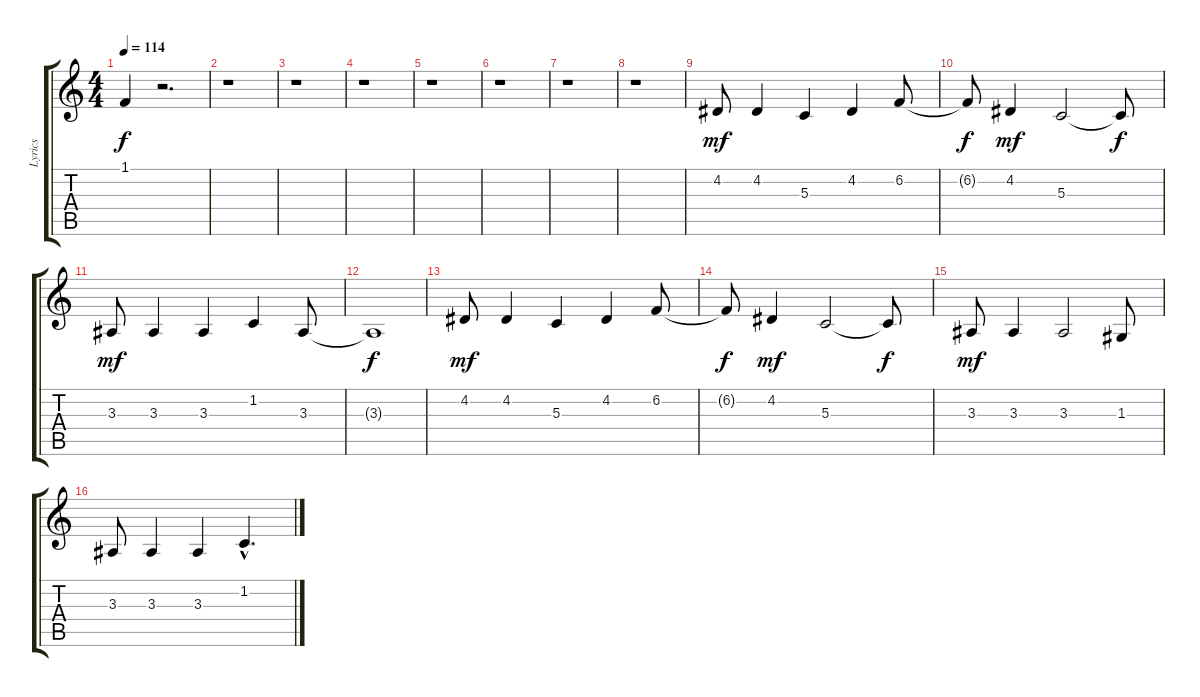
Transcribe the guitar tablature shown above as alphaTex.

\track ("Lyrics" "Lyrics") {instrument lead2sawtooth}
\staff {score tabs}
\tuning (E4 B3 G3 D3 A2 E2) {hide}
\ts (4 4)
\tempo 114
\clef g2
\ks c
1.1{t}.4{dy f} r.2{d} |
r.1 |
r.1 |
r.1 |
r.1 |
r.1 |
r.1 |
r.1 |
4.2.8{dy mf} 4.2.4 5.3.4 4.2.4 6.2.8 |
6.2{t}.8{dy f} 4.2.4{dy mf} 5.3.2 5.3{t}.8{dy f} |
3.3.8{dy mf} 3.3.4 3.3.4 1.2.4 3.3.8 |
3.3{t}.1{dy f} |
4.2.8{dy mf} 4.2.4 5.3.4 4.2.4 6.2.8 |
6.2{t}.8{dy f} 4.2.4{dy mf} 5.3.2 5.3{t}.8{dy f} |
3.3.8{dy mf} 3.3.4 3.3.2 1.3.8 |
3.3.8 3.3.4 3.3.4 1.2{hac}.4{d}
